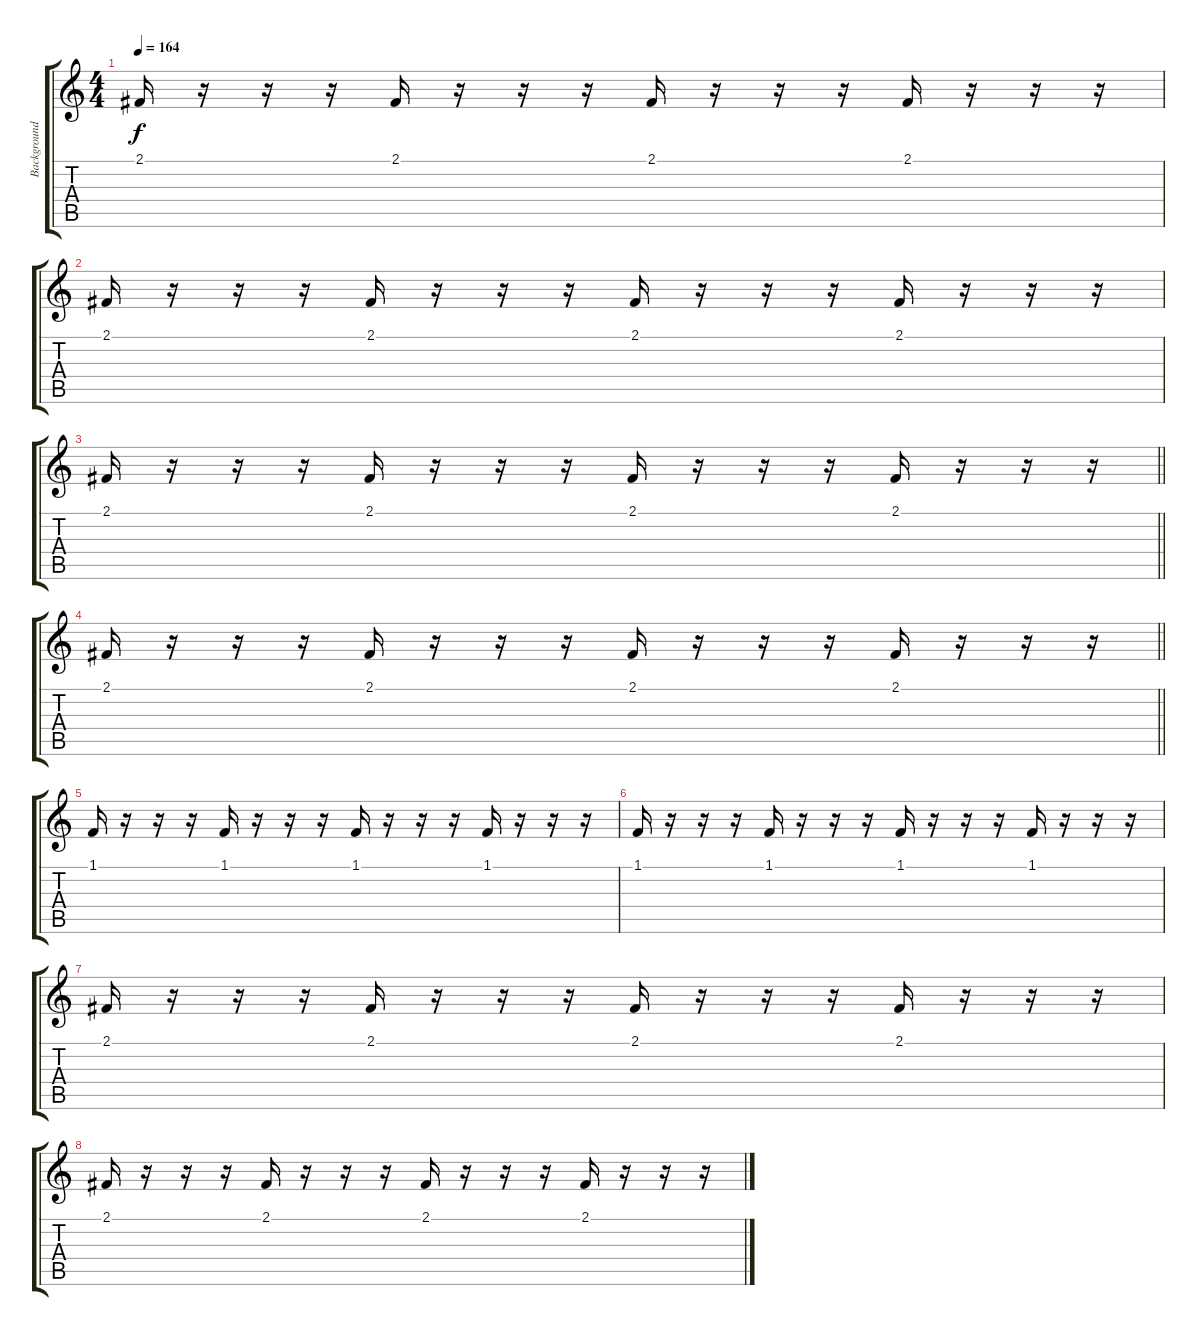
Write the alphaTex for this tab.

\track ("Background Voices" "Background") {instrument choiraahs}
\staff {score tabs}
\tuning (E4 B3 G3 D3 A2 E2) {hide}
\ts (4 4)
\tempo 164
\clef g2
\ks c
2.1.16{dy f} r.16 r.16 r.16 2.1.16 r.16 r.16 r.16 2.1.16 r.16 r.16 r.16 2.1.16 r.16 r.16 r.16 |
2.1.16 r.16 r.16 r.16 2.1.16 r.16 r.16 r.16 2.1.16 r.16 r.16 r.16 2.1.16 r.16 r.16 r.16 |
\barLineRight lightlight
2.1.16 r.16 r.16 r.16 2.1.16 r.16 r.16 r.16 2.1.16 r.16 r.16 r.16 2.1.16 r.16 r.16 r.16 |
\barLineRight lightlight
2.1.16 r.16 r.16 r.16 2.1.16 r.16 r.16 r.16 2.1.16 r.16 r.16 r.16 2.1.16 r.16 r.16 r.16 |
\section ("" "")
1.1.16 r.16 r.16 r.16 1.1.16 r.16 r.16 r.16 1.1.16 r.16 r.16 r.16 1.1.16 r.16 r.16 r.16 |
1.1.16 r.16 r.16 r.16 1.1.16 r.16 r.16 r.16 1.1.16 r.16 r.16 r.16 1.1.16 r.16 r.16 r.16 |
2.1.16 r.16 r.16 r.16 2.1.16 r.16 r.16 r.16 2.1.16 r.16 r.16 r.16 2.1.16 r.16 r.16 r.16 |
2.1.16 r.16 r.16 r.16 2.1.16 r.16 r.16 r.16 2.1.16 r.16 r.16 r.16 2.1.16 r.16 r.16 r.16
